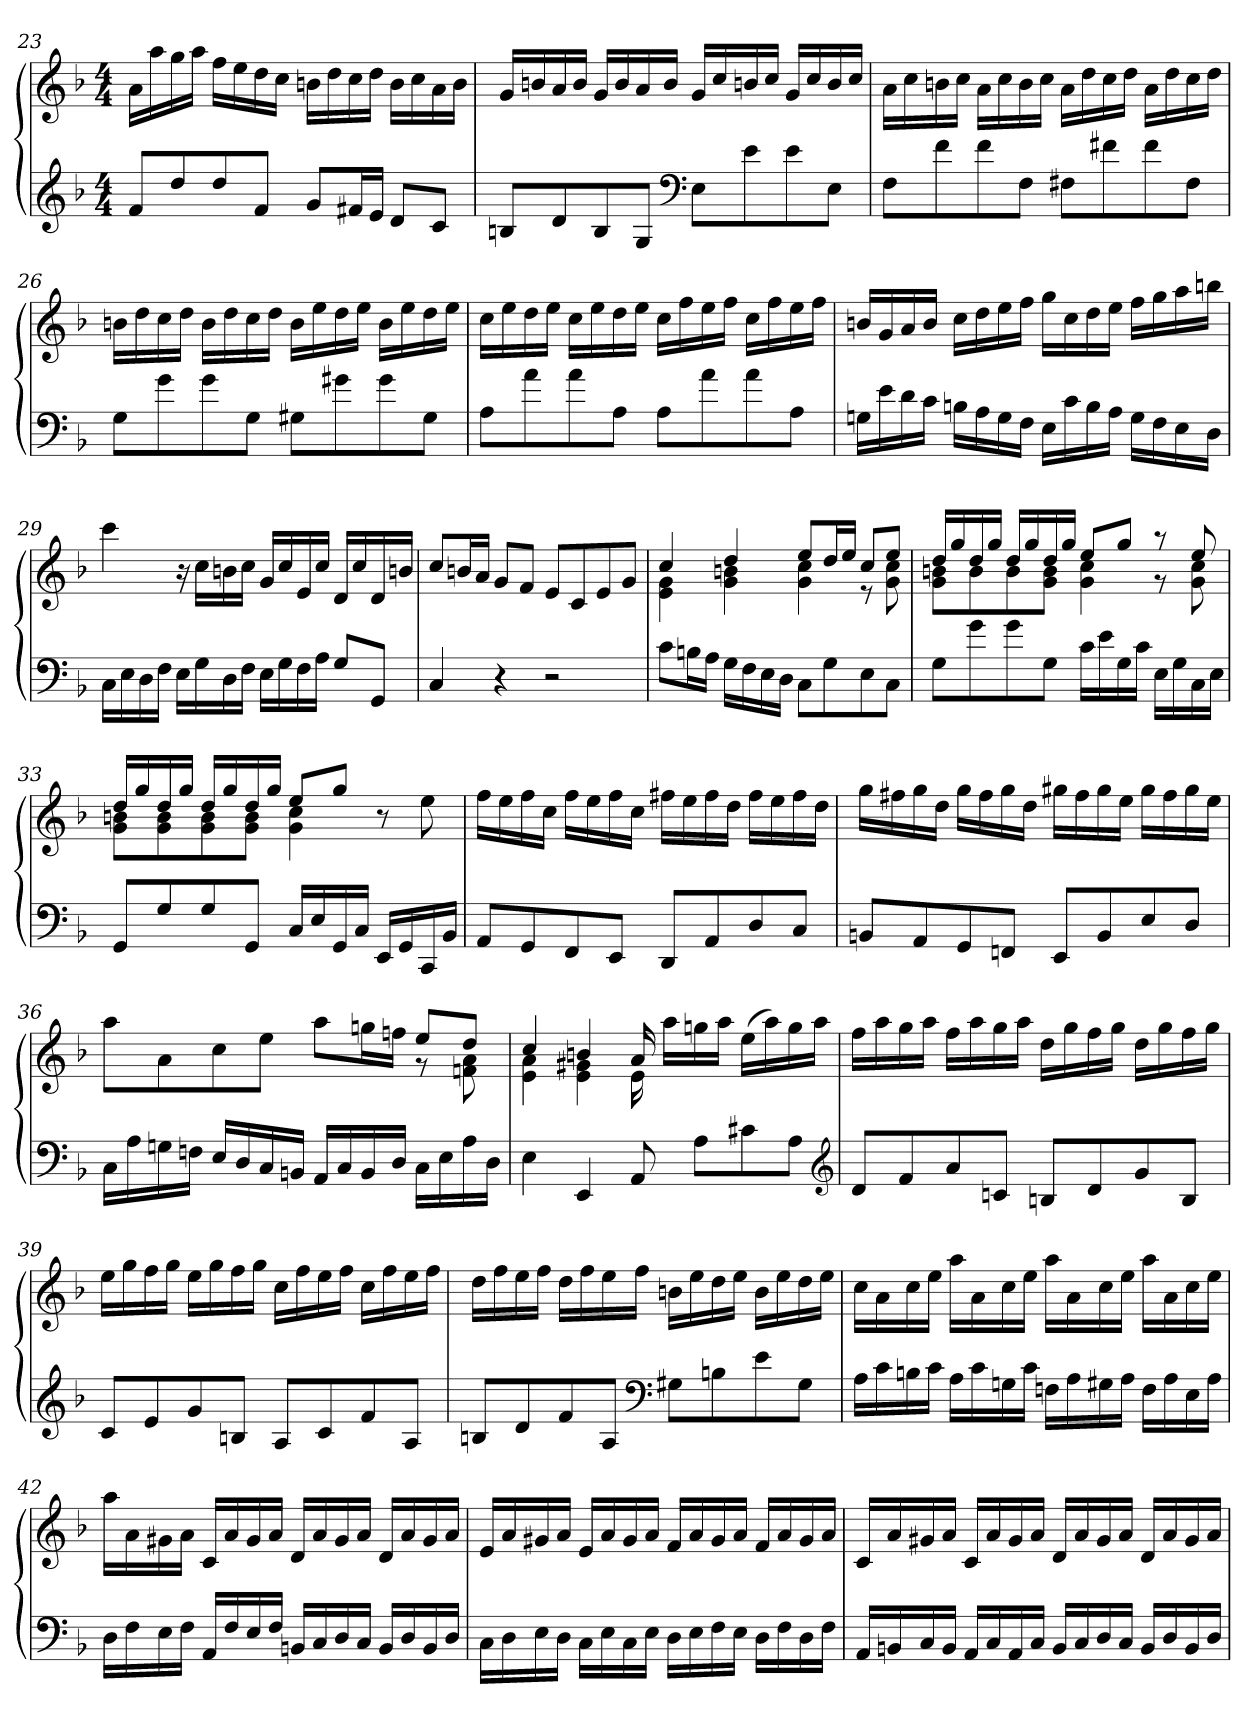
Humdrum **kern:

**kern	**kern
*part1	*part1
*staff2	*staff1
*clefG2	*clefG2
*k[b-]	*k[b-]
*F:	*F:
*M4/4	*M4/4
=23	=23
8f/L	16a\LL
.	16aa\
8dd/	16gg\
.	16aa\JJ
8dd/	16ff\LL
.	16ee\
8f/J	16dd\
.	16cc\JJ
8g/L	16bn\LL
.	16dd\
16f#X/L	16cc\
16e/JJ	16dd\JJ
8d/L	16b\LL
.	16cc\
8c/J	16a\
.	16b\JJ
=24	=24
8Bn/L	16g/LL
.	16bn/
8d/	16a/
.	16b/JJ
8B/	16g/LL
.	16b/
8G/J	16a/
.	16b/JJ
*clefF4	*
8E\L	16g/LL
.	16cc/
8e\	16bn/
.	16cc/JJ
8e\	16g/LL
.	16cc/
8E\J	16b/
.	16cc/JJ
=25	=25
8F\L	16a\LL
.	16cc\
8f\	16bn\
.	16cc\JJ
8f\	16a\LL
.	16cc\
8F\J	16b\
.	16cc\JJ
8F#X\L	16a\LL
.	16dd\
8f#X\	16cc\
.	16dd\JJ
8f#\	16a\LL
.	16dd\
8F#\J	16cc\
.	16dd\JJ
=26	=26
8G\L	16bn\LL
.	16dd\
8g\	16cc\
.	16dd\JJ
8g\	16b\LL
.	16dd\
8G\J	16cc\
.	16dd\JJ
8G#X\L	16b\LL
.	16ee\
8g#X\	16dd\
.	16ee\JJ
8g#\	16b\LL
.	16ee\
8G#\J	16dd\
.	16ee\JJ
=27	=27
8A\L	16cc\LL
.	16ee\
8a\	16dd\
.	16ee\JJ
8a\	16cc\LL
.	16ee\
8A\J	16dd\
.	16ee\JJ
8A\L	16cc\LL
.	16ff\
8a\	16ee\
.	16ff\JJ
8a\	16cc\LL
.	16ff\
8A\J	16ee\
.	16ff\JJ
=28	=28
16Gn\LL	16bn/LL
16e\	16g/
16d\	16a/
16c\JJ	16b/JJ
16Bn\LL	16cc\LL
16A\	16dd\
16G\	16ee\
16F\JJ	16ff\JJ
16E\LL	16gg\LL
16c\	16cc\
16B\	16dd\
16A\JJ	16ee\JJ
16G\LL	16ff\LL
16F\	16gg\
16E\	16aa\
16D\JJ	16bbn\JJ
=29	=29
16C\LL	4ccc\
16E\	.
16D\	.
16F\JJ	.
16E\LL	16r
16G\	16cc\LL
16D\	16bn\
16F\JJ	16cc\JJ
16E\LL	16g/LL
16G\	16cc/
16F\	16e/
16A\JJ	16cc/JJ
8G/L	16d/LL
.	16cc/
8GG/J	16d/
.	16bn/JJ
=30	=30
4C/	8cc/L
.	16bn/L
.	16a/JJ
4r	8g/L
.	8f/J
2r	8e/L
.	8c/
.	8e/
.	8g/J
=31	=31
*	*^
8c\L	4cc/	4e\ 4g\
16Bn\L	.	.
16A\JJ	.	.
16G\LL	4dd/	4g\ 4bn\
16F\	.	.
16E\	.	.
16D\JJ	.	.
8C\L	8ee/L	4g\ 4cc\
8G\	16dd/L	.
.	16ee/JJ	.
8E\	8cc/L	8r
8C\J	8ee/J	8g\ 8cc\
=32	=32	=32
8G\L	16dd/LL	8g\ 8bn\L
.	16gg/	.
8g\	16dd/	8b\
.	16gg/JJ	.
8g\	16dd/LL	8b\
.	16gg/	.
8G\J	16dd/	8g\ 8b\J
.	16gg/JJ	.
16c\LL	8ee/L	4g\ 4cc\
16e\	.	.
16G\	8gg/J	.
16c\JJ	.	.
16E\LL	8r	8r
16G\	.	.
16C\	8ee/	8g\ 8cc\
16E\JJ	.	.
=33	=33	=33
8GG/L	16dd/LL	8g\ 8bn\L
.	16gg/	.
8G/	16dd/	8g\ 8b\
.	16gg/JJ	.
8G/	16dd/LL	8g\ 8b\
.	16gg/	.
8GG/J	16dd/	8g\ 8b\J
.	16gg/JJ	.
16C/LL	8ee/L	4g\ 4cc\
16E/	.	.
16GG/	8gg/J	.
16C/JJ	.	.
16EE/LL	8r	4ryy
16GG/	.	.
16CC/	8ee\	.
16BB-/JJ	.	.
*	*v	*v
=34	=34
8AA/L	16ff\LL
.	16ee\
8GG/	16ff\
.	16cc\JJ
8FF/	16ff\LL
.	16ee\
8EE/J	16ff\
.	16cc\JJ
8DD/L	16ff#X\LL
.	16ee\
8AA/	16ff#\
.	16dd\JJ
8D/	16ff#\LL
.	16ee\
8C/J	16ff#\
.	16dd\JJ
=35	=35
8BBn/L	16gg\LL
.	16ff#X\
8AA/	16gg\
.	16dd\JJ
8GG/	16gg\LL
.	16ff#\
8FFn/J	16gg\
.	16dd\JJ
8EE/L	16gg#X\LL
.	16ff#\
8BB/	16gg#\
.	16ee\JJ
8E/	16gg#\LL
.	16ff#\
8D/J	16gg#\
.	16ee\JJ
=36	=36
*	*^
16C\LL	8aa\L	2.ryy
16A\	.	.
16Gn\	8a\	.
16Fn\JJ	.	.
16E/LL	8cc\	.
16D/	.	.
16C/	8ee\J	.
16BBn/JJ	.	.
16AA/LL	8aa\L	.
16C/	.	.
16BB/	16ggn\L	.
16D/JJ	16ffn\JJ	.
16C\LL	8ee/L	8r
16E\	.	.
16A\	8dd/J	8fn\ 8a\
16D\JJ	.	.
=37	=37	=37
4E\	4e\ 4a\	4cc/
4EE/	4e\ 4g#X\	4bn/
8AA/	16e\	16a/
.	16aa\LL	4..ryy
8A\L	16ggn\	.
.	16aa\JJ	.
8c#X\	(16ee\LL	.
.	16aa\)	.
8A\J	16gg\	.
.	16aa\JJ	.
*	*v	*v
*clefG2	*
=38	=38
8d/L	16ff\LL
.	16aa\
8f/	16gg\
.	16aa\JJ
8a/	16ff\LL
.	16aa\
8cn/J	16gg\
.	16aa\JJ
8Bn/L	16dd\LL
.	16gg\
8d/	16ff\
.	16gg\JJ
8g/	16dd\LL
.	16gg\
8B/J	16ff\
.	16gg\JJ
=39	=39
8c/L	16ee\LL
.	16gg\
8e/	16ff\
.	16gg\JJ
8g/	16ee\LL
.	16gg\
8Bn/J	16ff\
.	16gg\JJ
8A/L	16cc\LL
.	16ff\
8c/	16ee\
.	16ff\JJ
8f/	16cc\LL
.	16ff\
8A/J	16ee\
.	16ff\JJ
=40	=40
8Bn/L	16dd\LL
.	16ff\
8d/	16ee\
.	16ff\JJ
8f/	16dd\LL
.	16ff\
8A/J	16ee\
.	16ff\JJ
*clefF4	*
8G#X\L	16bn\LL
.	16ee\
8Bn\	16dd\
.	16ee\JJ
8e\	16b\LL
.	16ee\
8G#\J	16dd\
.	16ee\JJ
=41	=41
16A\LL	16cc\LL
16c\	16a\
16Bn\	16cc\
16c\JJ	16ee\JJ
16A\LL	16aa\LL
16c\	16a\
16Gn\	16cc\
16c\JJ	16ee\JJ
16Fn\LL	16aa\LL
16A\	16a\
16G#X\	16cc\
16A\JJ	16ee\JJ
16F\LL	16aa\LL
16A\	16a\
16E\	16cc\
16A\JJ	16ee\JJ
=42	=42
16D\LL	16aa\LL
16F\	16a\
16E\	16g#X\
16F\JJ	16a\JJ
16AA/LL	16c/LL
16F/	16a/
16E/	16g#/
16F/JJ	16a/JJ
16BBn/LL	16d/LL
16C/	16a/
16D/	16g#/
16C/JJ	16a/JJ
16BB/LL	16d/LL
16D/	16a/
16BB/	16g#/
16D/JJ	16a/JJ
=43	=43
16C\LL	16e/LL
16D\	16a/
16E\	16g#X/
16D\JJ	16a/JJ
16C\LL	16e/LL
16E\	16a/
16C\	16g#/
16E\JJ	16a/JJ
16D\LL	16f/LL
16E\	16a/
16F\	16g#/
16E\JJ	16a/JJ
16D\LL	16f/LL
16F\	16a/
16D\	16g#/
16F\JJ	16a/JJ
=44	=44
16AA/LL	16c/LL
16BBn/	16a/
16C/	16g#X/
16BB/JJ	16a/JJ
16AA/LL	16c/LL
16C/	16a/
16AA/	16g#/
16C/JJ	16a/JJ
16BB/LL	16d/LL
16C/	16a/
16D/	16g#/
16C/JJ	16a/JJ
16BB/LL	16d/LL
16D/	16a/
16BB/	16g#/
16D/JJ	16a/JJ
=	=
*-	*-
